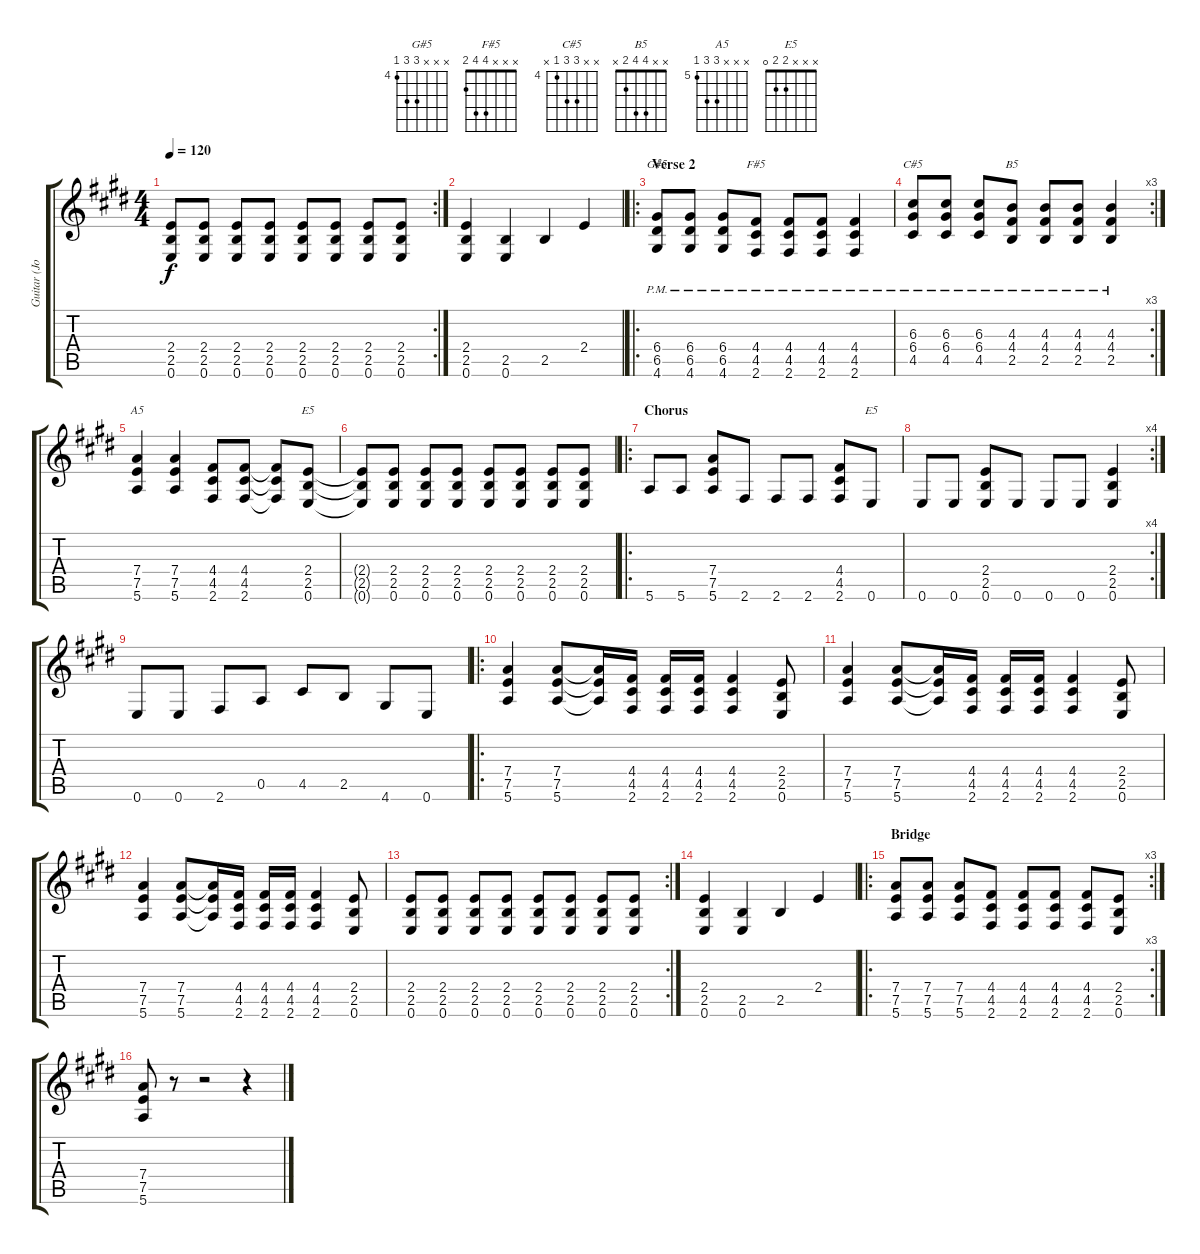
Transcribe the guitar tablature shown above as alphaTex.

\track ("Guitar (John Wozniak)" "Guitar (Jo") {instrument overdrivenguitar}
\staff {score tabs}
\tuning (E4 B3 G3 D3 A2 E2) {hide}
\chord ("G#5" x x x 6 6 4) {firstfret 4}
\chord ("F#5" x x x 4 4 2)
\chord ("C#5" x x 6 6 4 x) {firstfret 4}
\chord ("B5" x x 4 4 2 x)
\chord ("A5" x x x 7 7 5) {firstfret 5}
\chord ("E5" x x x 2 2 0) {barre 2}
\chord ("E5" x x x 2 2 0)
\rc 2
\ts (4 4)
\tempo 120
\clef g2
\ks e
(2.4 2.5 0.6).8{dy f} (2.4 2.5 0.6).8 (2.4 2.5 0.6).8 (2.4 2.5 0.6).8 (2.4 2.5 0.6).8 (2.4 2.5 0.6).8 (2.4 2.5 0.6).8 (2.4 2.5 0.6).8 |
(2.4 2.5 0.6).4 (2.5 0.6).4 2.5.4 2.4.4 |
\ro
\section ("" "Verse 2")
(6.4{pm} 6.5{pm} 4.6{pm}).8{ch "G#5" instrument electricguitarmuted} (6.4{pm} 6.5{pm} 4.6{pm}).8 (6.4{pm} 6.5{pm} 4.6{pm}).8 (4.4{pm} 4.5{pm} 2.6{pm}).8{ch "F#5"} (4.4{pm} 4.5{pm} 2.6{pm}).8 (4.4{pm} 4.5{pm} 2.6{pm}).8 (4.4{pm} 4.5{pm} 2.6{pm}).4 |
\rc 3
(6.3{pm} 6.4{pm} 4.5{pm}).8{ch "C#5"} (6.3{pm} 6.4{pm} 4.5{pm}).8 (6.3{pm} 6.4{pm} 4.5{pm}).8 (4.3{pm} 4.4{pm} 2.5{pm}).8{ch "B5"} (4.3{pm} 4.4{pm} 2.5{pm}).8 (4.3{pm} 4.4{pm} 2.5{pm}).8 (4.3{pm} 4.4{pm} 2.5{pm}).4 |
(7.4 7.5 5.6).4{ch "A5" instrument overdrivenguitar} (7.4 7.5 5.6).4 (4.4 4.5 2.6).8 (4.4 4.5 2.6).8 (4.4{t} 4.5{t} 2.6{t}).8 (2.4 2.5 0.6).8{ch "E5"} |
(2.4{t} 2.5{t} 0.6{t}).8 (2.4 2.5 0.6).8 (2.4 2.5 0.6).8 (2.4 2.5 0.6).8 (2.4 2.5 0.6).8 (2.4 2.5 0.6).8 (2.4 2.5 0.6).8 (2.4 2.5 0.6).8 |
\ro
\section ("" "Chorus")
5.6.8 5.6.8 (7.4 7.5 5.6).8 2.6.8 2.6.8 2.6.8 (4.4 4.5 2.6).8 0.6.8{ch "E5"} |
\rc 4
0.6.8 0.6.8 (2.4 2.5 0.6).8 0.6.8 0.6.8 0.6.8 (2.4 2.5 0.6).4 |
0.6.8 0.6.8 2.6.8 0.5.8 4.5.8 2.5.8 4.6.8 0.6.8 |
\ro
(7.4 7.5 5.6).4 (7.4 7.5 5.6).8 (7.4{t} 7.5{t} 5.6{t}).16 (4.4 4.5 2.6).16 (4.4 4.5 2.6).16 (4.4 4.5 2.6).16 (4.4 4.5 2.6).4 (2.4 2.5 0.6).8 |
(7.4 7.5 5.6).4 (7.4 7.5 5.6).8 (7.4{t} 7.5{t} 5.6{t}).16 (4.4 4.5 2.6).16 (4.4 4.5 2.6).16 (4.4 4.5 2.6).16 (4.4 4.5 2.6).4 (2.4 2.5 0.6).8 |
(7.4 7.5 5.6).4 (7.4 7.5 5.6).8 (7.4{t} 7.5{t} 5.6{t}).16 (4.4 4.5 2.6).16 (4.4 4.5 2.6).16 (4.4 4.5 2.6).16 (4.4 4.5 2.6).4 (2.4 2.5 0.6).8 |
\rc 2
(2.4 2.5 0.6).8 (2.4 2.5 0.6).8 (2.4 2.5 0.6).8 (2.4 2.5 0.6).8 (2.4 2.5 0.6).8 (2.4 2.5 0.6).8 (2.4 2.5 0.6).8 (2.4 2.5 0.6).8 |
(2.4 2.5 0.6).4 (2.5 0.6).4 2.5.4 2.4.4 |
\ro
\rc 3
\section ("" "Bridge")
(7.4 7.5 5.6).8 (7.4 7.5 5.6).8 (7.4 7.5 5.6).8 (4.4 4.5 2.6).8 (4.4 4.5 2.6).8 (4.4 4.5 2.6).8 (4.4 4.5 2.6).8 (2.4 2.5 0.6).8 |
(7.4 7.5 5.6).8 r.8 r.2 r.4
